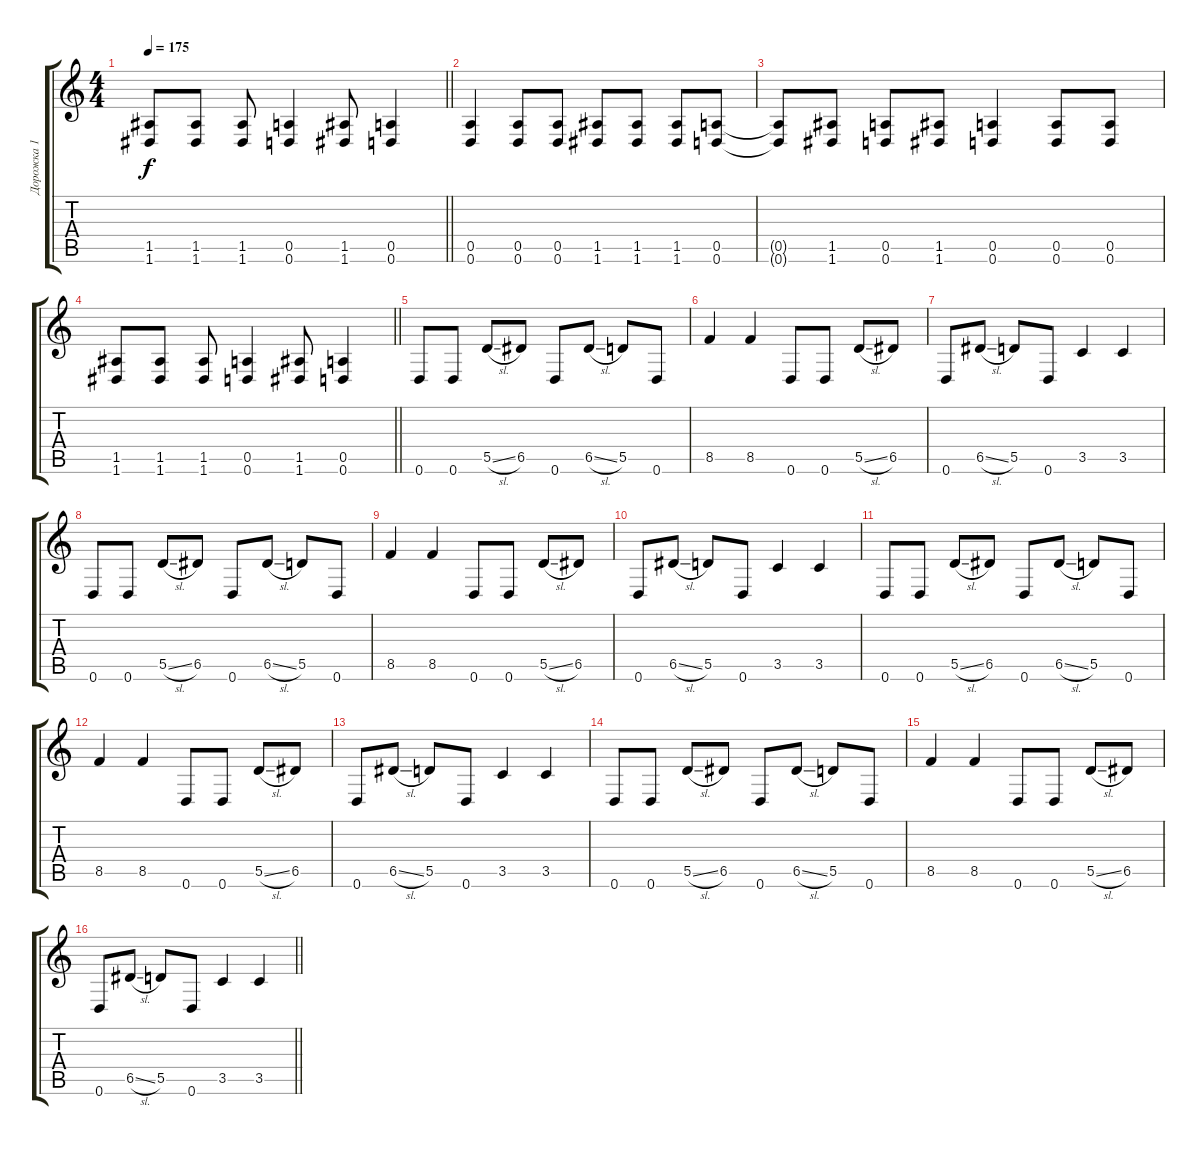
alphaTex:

\track ("Дорожка 1" "Дорожка 1") {instrument overdrivenguitar}
\staff {score tabs}
\tuning (E4 B3 G3 D3 A2 D2) {hide}
\ts (4 4)
\tempo 175
\clef g2
\barLineRight lightlight
\ks c
(1.5 1.6).8{dy f} (1.5 1.6).8 (1.5 1.6).8 (0.5 0.6).4 (1.5 1.6).8 (0.5 0.6).4 |
(0.5 0.6).4 (0.5 0.6).8 (0.5 0.6).8 (1.5 1.6).8 (1.5 1.6).8 (1.5 1.6).8 (0.5 0.6).8 |
(0.5{t} 0.6{t}).8 (1.5 1.6).8 (0.5 0.6).8 (1.5 1.6).8 (0.5 0.6).4 (0.5 0.6).8 (0.5 0.6).8 |
\barLineRight lightlight
(1.5 1.6).8 (1.5 1.6).8 (1.5 1.6).8 (0.5 0.6).4 (1.5 1.6).8 (0.5 0.6).4 |
\section ("" " ")
0.6.8{instrument acousticguitarnylon} 0.6.8 5.5{sl}.8 6.5.8 0.6.8 6.5{sl}.8 5.5.8 0.6.8 |
8.5.4 8.5.4 0.6.8 0.6.8 5.5{sl}.8 6.5.8 |
0.6.8 6.5{sl}.8 5.5.8 0.6.8 3.5.4 3.5.4 |
0.6.8 0.6.8 5.5{sl}.8 6.5.8 0.6.8 6.5{sl}.8 5.5.8 0.6.8 |
8.5.4 8.5.4 0.6.8 0.6.8 5.5{sl}.8 6.5.8 |
0.6.8 6.5{sl}.8 5.5.8 0.6.8 3.5.4 3.5.4 |
0.6.8 0.6.8 5.5{sl}.8 6.5.8 0.6.8 6.5{sl}.8 5.5.8 0.6.8 |
8.5.4 8.5.4 0.6.8 0.6.8 5.5{sl}.8 6.5.8 |
0.6.8 6.5{sl}.8 5.5.8 0.6.8 3.5.4 3.5.4 |
0.6.8 0.6.8 5.5{sl}.8 6.5.8 0.6.8 6.5{sl}.8 5.5.8 0.6.8 |
8.5.4 8.5.4 0.6.8 0.6.8 5.5{sl}.8 6.5.8 |
\barLineRight lightlight
0.6.8 6.5{sl}.8 5.5.8 0.6.8 3.5.4 3.5.4
